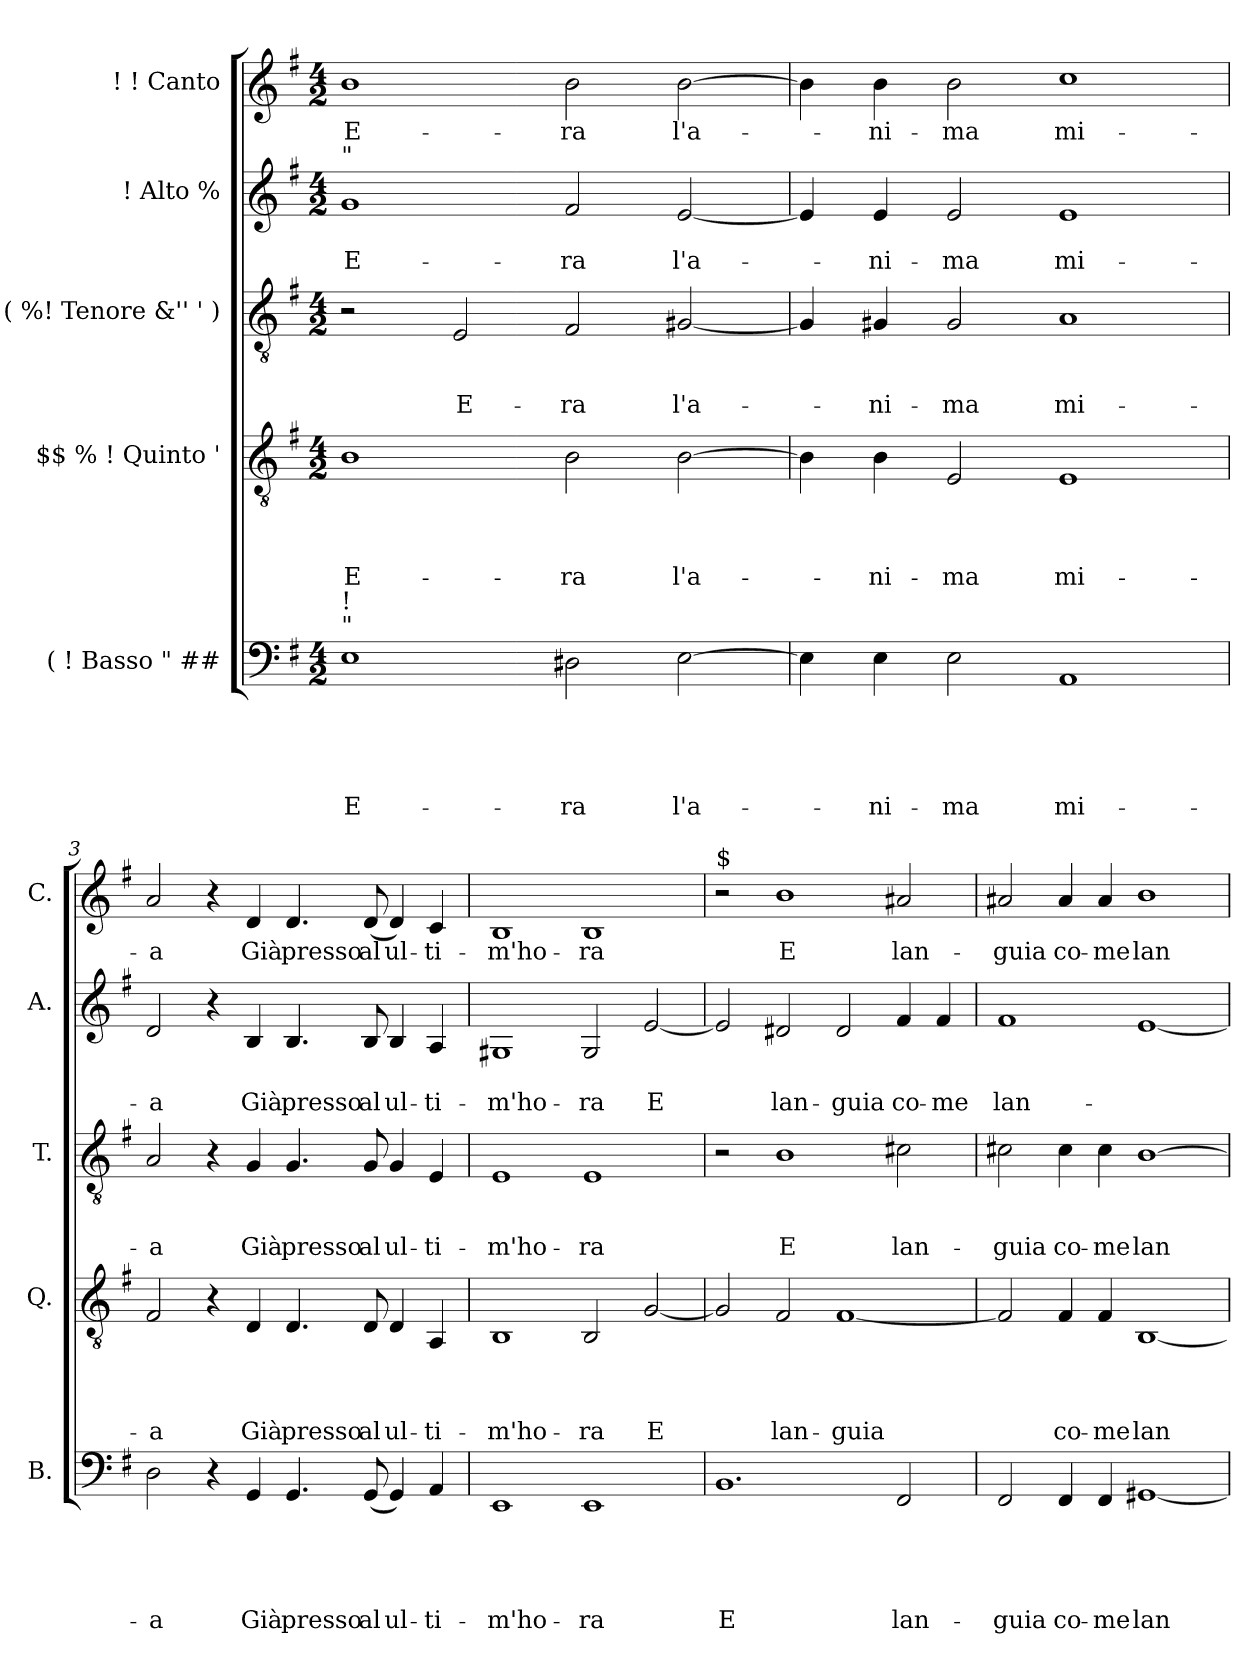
**kern	**text	**text	**text	**text	**text	**kern	**text	**text	**text	**text	**kern	**text	**text	**text	**kern	**text	**text	**kern	**text
*part5	*part5	*part5	*part5	*part5	*part5	*part4	*part4	*part4	*part4	*part4	*part3	*part3	*part3	*part3	*part2	*part2	*part2	*part1	*part1
*staff5	*staff5	*staff5	*staff5	*staff5	*staff5	*staff4	*staff4	*staff4	*staff4	*staff4	*staff3	*staff3	*staff3	*staff3	*staff2	*staff2	*staff2	*staff1	*staff1
*I"( ! Basso " ##	*	*	*	*	*	*I"$$ % ! Quinto '	*	*	*	*	*I"! ( %! Tenore &'' ' )	*	*	*	*I"! Alto %	*	*	*I"! ! Canto	*
*I'B.	*	*	*	*	*	*I'Q.	*	*	*	*	*I'T.	*	*	*	*I'A.	*	*	*I'C.	*
*clefF4	*	*	*	*	*	*clefGv2	*	*	*	*	*clefGv2	*	*	*	*clefG2	*	*	*clefG2	*
*k[f#]	*	*	*	*	*	*k[f#]	*	*	*	*	*k[f#]	*	*	*	*k[f#]	*	*	*k[f#]	*
*G:	*	*	*	*	*	*G:	*	*	*	*	*G:	*	*	*	*G:	*	*	*G:	*
*M4/2	*	*	*	*	*	*M4/2	*	*	*	*	*M4/2	*	*	*	*M4/2	*	*	*M4/2	*
=1	=1	=1	=1	=1	=1	=1	=1	=1	=1	=1	=1	=1	=1	=1	=1	=1	=1	=1	=1
!	!	!	!	!	!	!	!	!	!	!	!	!	!	!	!LO:TX:a:t="	!	!	!	!
!LO:TX:a:t="	!	!	!	!	!	!	!	!	!	!	!	!	!	!	!	!	!	!	!
!LO:TX:t=!	!	!	!	!	!	!	!	!	!	!	!	!	!	!	!	!	!	!	!
!	!	!	!	!	!LO:LY:b	!	!	!	!	!LO:LY:b	!	!	!	!	!	!	!LO:LY:b	!	!LO:LY:b
1E	.	.	.	.	E-	1B	.	.	.	E-	2r	.	.	.	1g	.	E-	1b	E-
!	!	!	!	!	!	!	!	!	!	!	!	!	!	!LO:LY:b	!	!	!	!	!
.	.	.	.	.	.	.	.	.	.	.	2E/	.	.	E-	.	.	.	.	.
!	!	!	!	!	!LO:LY:b	!	!	!	!	!LO:LY:b	!	!	!	!LO:LY:b	!	!	!LO:LY:b	!	!LO:LY:b
2D#X\	.	.	.	.	-ra	2B\	.	.	.	-ra	2F#/	.	.	-ra	2f#/	.	-ra	2b\	-ra
!	!	!	!	!	!LO:LY:b	!	!	!	!	!LO:LY:b	!	!	!	!LO:LY:b	!	!	!LO:LY:b	!	!LO:LY:b
[>2E\	.	.	.	.	l'a-	[>2B\	.	.	.	l'a-	[<2G#X/	.	.	l'a-	[<2e/	.	l'a-	[>2b\	l'a-
=2	=2	=2	=2	=2	=2	=2	=2	=2	=2	=2	=2	=2	=2	=2	=2	=2	=2	=2	=2
4E\]	.	.	.	.	.	4B\]	.	.	.	.	4G#/]	.	.	.	4e/]	.	.	4b\]	.
!	!	!	!	!	!LO:LY:b	!	!	!	!	!LO:LY:b	!	!	!	!LO:LY:b	!	!	!LO:LY:b	!	!LO:LY:b
4E\	.	.	.	.	-ni-	4B\	.	.	.	-ni-	4G#X/	.	.	-ni-	4e/	.	-ni-	4b\	-ni-
!	!	!	!	!	!LO:LY:b:rj	!	!	!	!	!LO:LY:b:rj	!	!	!	!LO:LY:b:rj	!	!	!LO:LY:b:rj	!	!LO:LY:b:rj
2E\	.	.	.	.	-ma	2E/	.	.	.	-ma	2G#/	.	.	-ma	2e/	.	-ma	2b\	-ma
!	!	!	!	!	!LO:LY:b	!	!	!	!	!LO:LY:b	!	!	!	!LO:LY:b	!	!	!LO:LY:b	!	!LO:LY:b
1AA	.	.	.	.	mi-	1E	.	.	.	mi-	1A	.	.	mi-	1e	.	mi-	1cc	mi-
=3	=3	=3	=3	=3	=3	=3	=3	=3	=3	=3	=3	=3	=3	=3	=3	=3	=3	=3	=3
!	!	!	!	!	!LO:LY:b	!	!	!	!	!LO:LY:b	!	!	!	!LO:LY:b	!	!	!LO:LY:b	!	!LO:LY:b
2D\	.	.	.	.	-a	2F#/	.	.	.	-a	2A/	.	.	-a	2d/	.	-a	2a/	-a
4r	.	.	.	.	.	4r	.	.	.	.	4r	.	.	.	4r	.	.	4r	.
!	!	!	!	!	!LO:LY:b	!	!	!	!	!LO:LY:b	!	!	!	!LO:LY:b	!	!	!LO:LY:b	!	!LO:LY:b
4GG/	.	.	.	.	Già	4D/	.	.	.	Già	4G/	.	.	Già	4B/	.	Già	4d/	Già
!	!	!	!	!	!LO:LY:b	!	!	!	!	!LO:LY:b	!	!	!	!LO:LY:b	!	!	!LO:LY:b	!	!LO:LY:b
4.GG/	.	.	.	.	pres­so	4.D/	.	.	.	pres­so	4.G/	.	.	pres­so	4.B/	.	pres­so	4.d/	pres­so
!	!	!	!	!	!LO:LY:b	!	!	!	!	!LO:LY:b	!	!	!	!LO:LY:b	!	!	!LO:LY:b	!	!LO:LY:b
(<8GG/	.	.	.	.	al	8D/	.	.	.	al	8G/	.	.	al	8B/	.	al	(<8d/	al
!	!	!	!	!	!LO:LY:b	!	!	!	!	!LO:LY:b	!	!	!	!LO:LY:b	!	!	!LO:LY:b	!	!LO:LY:b
4GG/)	.	.	.	.	ul-	4D/	.	.	.	ul-	4G/	.	.	ul-	4B/	.	ul-	4d/)	ul-
!	!	!	!	!	!LO:LY:b	!	!	!	!	!LO:LY:b	!	!	!	!LO:LY:b	!	!	!LO:LY:b	!	!LO:LY:b
4AA/	.	.	.	.	-ti-	4AA/	.	.	.	-ti-	4E/	.	.	-ti-	4A/	.	-ti-	4c/	-ti-
=4	=4	=4	=4	=4	=4	=4	=4	=4	=4	=4	=4	=4	=4	=4	=4	=4	=4	=4	=4
!	!	!	!	!	!LO:LY:b	!	!	!	!	!LO:LY:b	!	!	!	!LO:LY:b	!	!	!LO:LY:b	!	!LO:LY:b
1EE	.	.	.	.	-m'ho-	1BB	.	.	.	-m'ho-	1E	.	.	-m'ho-	1G#X	.	-m'ho-	1B	-m'ho-
!	!	!	!	!	!LO:LY:b	!	!	!	!	!LO:LY:b	!	!	!	!LO:LY:b	!	!	!LO:LY:b	!	!LO:LY:b
1EE	.	.	.	.	-ra	2BB/	.	.	.	-ra	1E	.	.	-ra	2G#/	.	-ra	1B	-ra
!	!	!	!	!	!	!	!	!	!	!LO:LY:b	!	!	!	!	!	!	!LO:LY:b	!	!
.	.	.	.	.	.	[<2G/	.	.	.	E	.	.	.	.	[<2e/	.	E	.	.
!!LO:LB:g=z
=5	=5	=5	=5	=5	=5	=5	=5	=5	=5	=5	=5	=5	=5	=5	=5	=5	=5	=5	=5
!	!	!	!	!	!	!	!	!	!	!	!	!	!	!	!	!	!	!LO:TX:a:t=$	!
!	!	!	!	!	!LO:LY:b	!	!	!	!	!	!	!	!	!	!	!	!	!	!
1.BB	.	.	.	.	E	2G/]	.	.	.	.	2r	.	.	.	2e/]	.	.	2r	.
!	!	!	!	!	!	!	!	!	!	!LO:LY:b	!	!	!	!LO:LY:b	!	!	!LO:LY:b	!	!LO:LY:b
.	.	.	.	.	.	2F#/	.	.	.	lan-	1B	.	.	E	2d#X/	.	lan-	1b	E
!	!	!	!	!	!	!	!	!	!	!LO:LY:b	!	!	!	!	!	!	!LO:LY:b	!	!
.	.	.	.	.	.	[<1F#	.	.	.	-guia	.	.	.	.	2d#/	.	-guia	.	.
!	!	!	!	!	!LO:LY:b	!	!	!	!	!	!	!	!	!LO:LY:b	!	!	!LO:LY:b	!	!LO:LY:b
2FF#/	.	.	.	.	lan-	.	.	.	.	.	2c#X\	.	.	lan-	4f#/	.	co-	2a#X/	lan-
!	!	!	!	!	!	!	!	!	!	!	!	!	!	!	!	!	!LO:LY:b	!	!
.	.	.	.	.	.	.	.	.	.	.	.	.	.	.	4f#/	.	-me	.	.
=6	=6	=6	=6	=6	=6	=6	=6	=6	=6	=6	=6	=6	=6	=6	=6	=6	=6	=6	=6
!	!	!	!	!	!LO:LY:b	!	!	!	!	!	!	!	!	!LO:LY:b	!	!	!LO:LY:b	!	!LO:LY:b
2FF#/	.	.	.	.	-guia	2F#/]	.	.	.	.	2c#X\	.	.	-guia	1f#	.	lan-	2a#X/	-guia
!	!	!	!	!	!LO:LY:b	!	!	!	!	!LO:LY:b	!	!	!	!LO:LY:b	!	!	!	!	!LO:LY:b
4FF#/	.	.	.	.	co-	4F#/	.	.	.	co-	4c#\	.	.	co-	.	.	.	4a#/	co-
!	!	!	!	!	!LO:LY:b	!	!	!	!	!LO:LY:b	!	!	!	!LO:LY:b	!	!	!	!	!LO:LY:b
4FF#/	.	.	.	.	-me	4F#/	.	.	.	-me	4c#\	.	.	-me	.	.	.	4a#/	-me
!	!	!	!	!	!LO:LY:b	!	!	!	!	!LO:LY:b	!	!	!	!LO:LY:b	!	!	!	!	!LO:LY:b
[<1GG#X	.	.	.	.	lan-	[<1BB	.	.	.	lan-	[>1B	.	.	lan-	[<1e	.	.	1b	lan-
=	=	=	=	=	=	=	=	=	=	=	=	=	=	=	=	=	=	=	=
*-	*-	*-	*-	*-	*-	*-	*-	*-	*-	*-	*-	*-	*-	*-	*-	*-	*-	*-	*-
